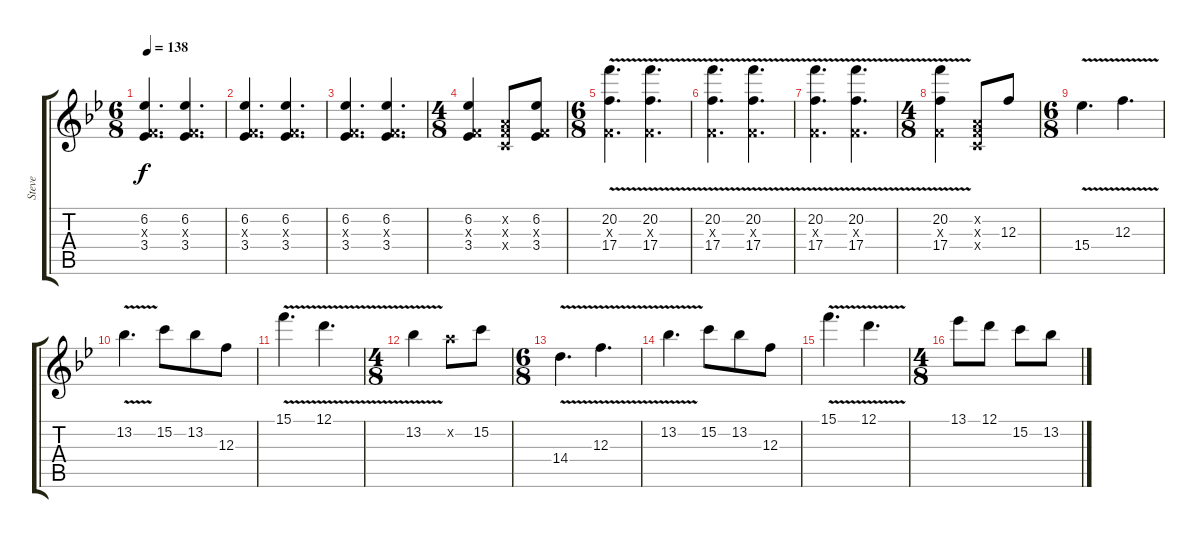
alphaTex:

\track ("Steve" "Steve") {instrument overdrivenguitar}
\staff {score tabs}
\tuning (D4 A3 F3 C3 G2 D2) {hide}
\ts (6 8)
\tempo 138
\clef g2
\ks bb
(6.2 0.3{x} 3.4).4{d dy f} (6.2 0.3{x} 3.4).4{d} |
(6.2 0.3{x} 3.4).4{d} (6.2 0.3{x} 3.4).4{d} |
(6.2 0.3{x} 3.4).4{d} (6.2 0.3{x} 3.4).4{d} |
\ts (4 8)
(6.2 0.3{x} 3.4).4 (0.2{x} 0.3{x} 0.4{x}).8 (6.2 0.3{x} 3.4).8 |
\ts (6 8)
(20.2{v} 0.3{x} 17.4{v}).4{d} (20.2{v} 0.3{x} 17.4{v}).4{d} |
(20.2{v} 0.3{x} 17.4{v}).4{d} (20.2{v} 0.3{x} 17.4{v}).4{d} |
(20.2{v} 0.3{x} 17.4{v}).4{d} (20.2{v} 0.3{x} 17.4{v}).4{d} |
\ts (4 8)
(20.2{v} 0.3{x} 17.4{v}).4 (0.2{x} 0.3{x} 0.4{x}).8 12.3.8 |
\ts (6 8)
15.4{v}.4{d} 12.3{v}.4{d} |
13.2{v}.4{d} 15.2.8 13.2.8 12.3.8 |
15.1{v}.4{d} 12.1{v}.4{d} |
\ts (4 8)
13.2{v}.4 12.2{x}.8 15.2.8 |
\ts (6 8)
14.4{v}.4{d} 12.3{v}.4{d} |
13.2{v}.4{d} 15.2.8 13.2.8 12.3.8 |
15.1{v}.4{d} 12.1{v}.4{d} |
\ts (4 8)
13.1.8 12.1.8 15.2.8 13.2.8
